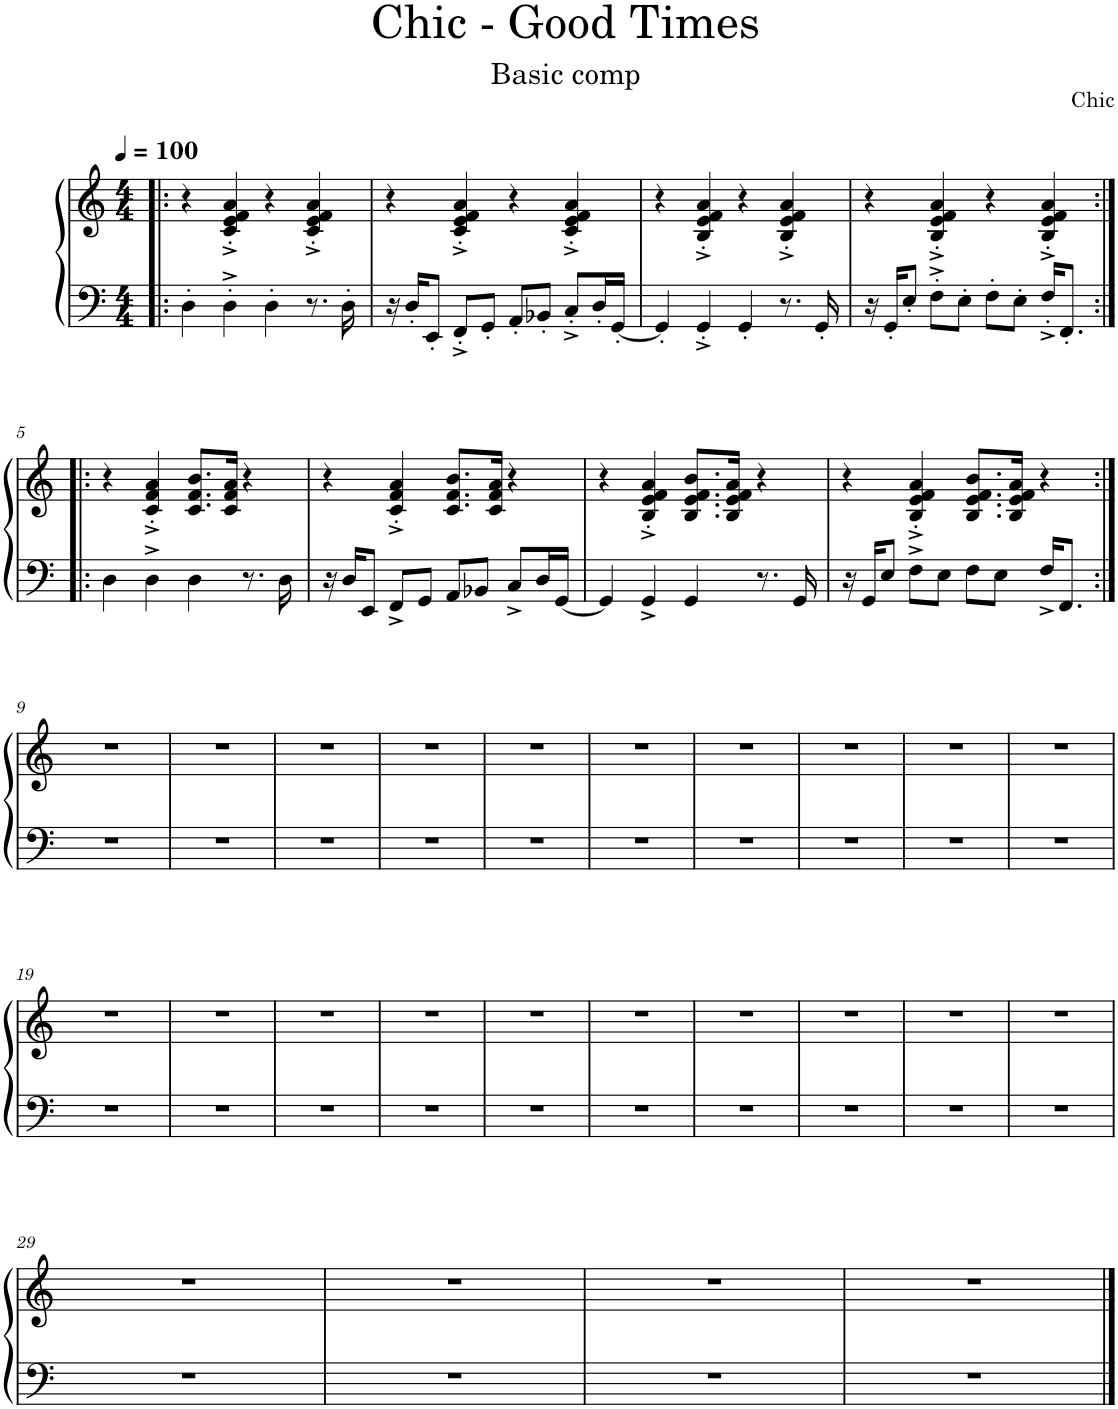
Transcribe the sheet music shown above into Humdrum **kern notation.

**kern	**kern
*part1	*part1
*staff2	*staff1
*I"Piano	*
*I'Pno.	*
*clefF4	*clefG2
*k[]	*k[]
*M4/4	*M4/4
*MM100	*MM100
=1!|:	=1!|:
4D'\	4r
4D'^\	4c/'^ 4e/'^ 4f/'^ 4a/'^
4D'\	4r
8.r	4c/'^ 4e/'^ 4f/'^ 4a/'^
16D'\	.
=2	=2
16r	4r
16D'/KL	.
8EE'/J	.
8FF'^/L	4c/'^ 4e/'^ 4f/'^ 4a/'^
8GG'/J	.
8AA'/L	4r
8BB-X'/J	.
8C'^/L	4c/'^ 4e/'^ 4f/'^ 4a/'^
16D'/L	.
[16GG'/JJ	.
=3	=3
4GG'/]	4r
4GG'^/	4B/'^ 4e/'^ 4f/'^ 4a/'^
4GG'/	4r
8.r	4B/'^ 4e/'^ 4f/'^ 4a/'^
16GG'/	.
=4	=4
16r	4r
16GG'/KL	.
8E'/J	.
8F'^\L	4B/'^ 4e/'^ 4f/'^ 4a/'^
8E'\J	.
8F'\L	4r
8E'\J	.
16F'^/KL	4B/'^ 4e/'^ 4f/'^ 4a/'^
8.FF'/J	.
!!LO:LB:g=z
=5:|!|:	=5:|!|:
4D\	4r
4D^\	4c/'^ 4f/'^ 4a/'^
4D\	8.c/ 8.f/ 8.b/L
.	16c/ 16f/ 16a/Jk
8.r	4r
16D\	.
=6	=6
16r	4r
16D/KL	.
8EE/J	.
8FF^/L	4c/'^ 4f/'^ 4a/'^
8GG/J	.
8AA/L	8.c/ 8.f/ 8.b/L
8BB-X/J	.
.	16c/ 16f/ 16a/Jk
8C^/L	4r
16D/L	.
[16GG/JJ	.
=7	=7
4GG/]	4r
4GG^/	4B/'^ 4e/'^ 4f/'^ 4a/'^
4GG/	8.B/ 8.e/ 8.f/ 8.b/L
.	16B/ 16e/ 16f/ 16a/Jk
8.r	4r
16GG/	.
=8	=8
16r	4r
16GG/KL	.
8E/J	.
8F^\L	4B/'^ 4e/'^ 4f/'^ 4a/'^
8E\J	.
8F\L	8.B/ 8.e/ 8.f/ 8.b/L
8E\J	.
.	16B/ 16e/ 16f/ 16a/Jk
16F^/KL	4r
8.FF/J	.
!!LO:LB:g=z
=9:|!	=9:|!
1r	1r
=10	=10
1r	1r
=11	=11
1r	1r
=12	=12
1r	1r
=13	=13
1r	1r
=14	=14
1r	1r
=15	=15
1r	1r
=16	=16
1r	1r
=17	=17
1r	1r
=18	=18
1r	1r
!!LO:LB:g=z
=19	=19
1r	1r
=20	=20
1r	1r
=21	=21
1r	1r
=22	=22
1r	1r
=23	=23
1r	1r
=24	=24
1r	1r
=25	=25
1r	1r
=26	=26
1r	1r
=27	=27
1r	1r
=28	=28
1r	1r
!!LO:LB:g=z
=29	=29
1r	1r
=30	=30
1r	1r
=31	=31
1r	1r
=32	=32
1r	1r
==	==
*-	*-
